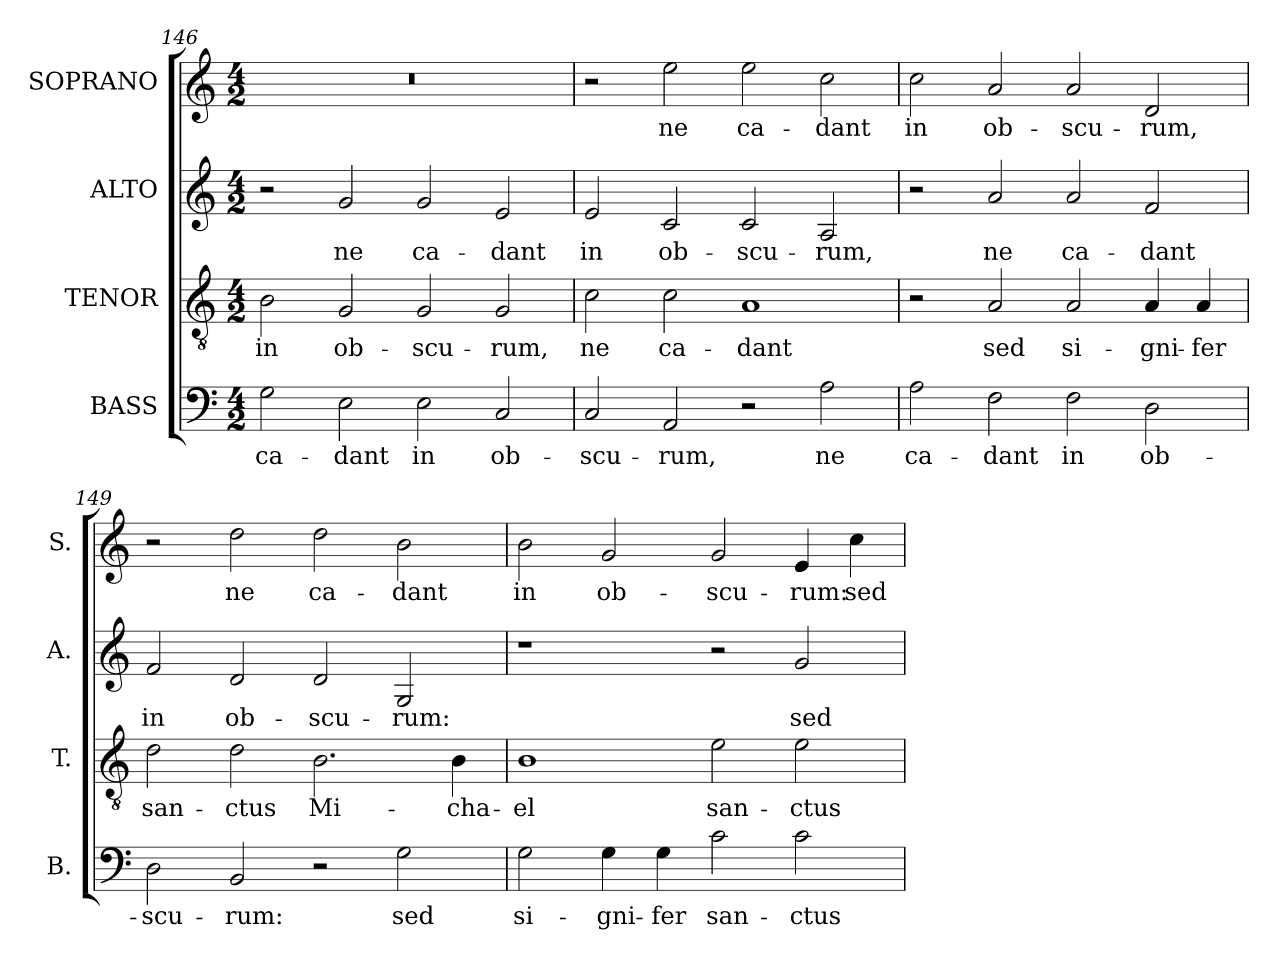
**kern	**text	**kern	**text	**kern	**text	**kern	**text
*part4	*part4	*part3	*part3	*part2	*part2	*part1	*part1
*staff4	*staff4	*staff3	*staff3	*staff2	*staff2	*staff1	*staff1
*I"BASS	*	*I"TENOR	*	*I"ALTO	*	*I"SOPRANO	*
*I'B.	*	*I'T.	*	*I'A.	*	*I'S.	*
*clefF4	*	*clefGv2	*	*clefG2	*	*clefG2	*
*	*	*ITrd7c12	*	*	*	*	*
*k[]	*	*k[]	*	*k[]	*	*k[]	*
*C:	*	*C:	*	*C:	*	*C:	*
*M4/2	*	*M4/2	*	*M4/2	*	*M4/2	*
=146	=146	=146	=146	=146	=146	=146	=146
!	!LO:LY:b:color=#000000	!	!	!	!	!	!
!	!	!	!LO:LY:b:color=#000000	!	!	!LO:N:vis=1	!
2Gi\	ca-	2BBi\	in	2r	.	0r	.
!	!LO:LY:b:color=#000000	!	!	!	!	!	!
!	!	!	!LO:LY:b:color=#000000	!	!	!	!
!	!	!	!	!	!LO:LY:b:color=#000000	!	!
2Ei\	-dant	2GGi/	ob-	2gi/	ne	.	.
!	!LO:LY:b:color=#000000	!	!	!	!	!	!
!	!	!	!LO:LY:b:color=#000000	!	!	!	!
!	!	!	!	!	!LO:LY:b:color=#000000	!	!
2Ei\	in	2GGi/	-scu-	2gi/	ca-	.	.
!	!LO:LY:b:color=#000000	!	!	!	!	!	!
!	!	!	!LO:LY:b:color=#000000	!	!	!	!
!	!	!	!	!	!LO:LY:b:color=#000000	!	!
2Ci/	ob-	2GGi/	-rum,	2ei/	-dant	.	.
=147	=147	=147	=147	=147	=147	=147	=147
!	!LO:LY:b:color=#000000	!	!	!	!	!	!
!	!	!	!LO:LY:b:color=#000000	!	!	!	!
!	!	!	!	!	!LO:LY:b:color=#000000	!	!
2Ci/	-scu-	2Ci\	ne	2ei/	in	2r	.
!	!LO:LY:b:color=#000000	!	!	!	!	!	!
!	!	!	!LO:LY:b:color=#000000	!	!	!	!
!	!	!	!	!	!LO:LY:b:color=#000000	!	!
!	!	!	!	!	!	!	!LO:LY:b:color=#000000
2AAi/	-rum,	2Ci\	ca-	2ci/	ob-	2eei\	ne
!	!	!	!LO:LY:b:color=#000000	!	!	!	!
!	!	!	!	!	!LO:LY:b:color=#000000	!	!
!	!	!	!	!	!	!	!LO:LY:b:color=#000000
2r	.	1AAi	-dant	2ci/	-scu-	2eei\	ca-
!	!LO:LY:b:color=#000000	!	!	!	!	!	!
!	!	!	!	!	!LO:LY:b:color=#000000	!	!
!	!	!	!	!	!	!	!LO:LY:b:color=#000000
2Ai\	ne	.	.	2Ai/	-rum,	2cci\	-dant
!!LO:PB:g=z
=148	=148	=148	=148	=148	=148	=148	=148
!	!LO:LY:b:color=#000000	!	!	!	!	!	!
!	!	!	!	!	!	!	!LO:LY:b:color=#000000
2Ai\	ca-	2r	.	2r	.	2cci\	in
!	!LO:LY:b:color=#000000	!	!	!	!	!	!
!	!	!	!LO:LY:b:color=#000000	!	!	!	!
!	!	!	!	!	!LO:LY:b:color=#000000	!	!
!	!	!	!	!	!	!	!LO:LY:b:color=#000000
2Fi\	-dant	2AAi/	sed	2ai/	ne	2ai/	ob-
!	!LO:LY:b:color=#000000	!	!	!	!	!	!
!	!	!	!LO:LY:b:color=#000000	!	!	!	!
!	!	!	!	!	!LO:LY:b:color=#000000	!	!
!	!	!	!	!	!	!	!LO:LY:b:color=#000000
2Fi\	in	2AAi/	si-	2ai/	ca-	2ai/	-scu-
!	!LO:LY:b:color=#000000	!	!	!	!	!	!
!	!	!	!LO:LY:b:color=#000000	!	!	!	!
!	!	!	!	!	!LO:LY:b:color=#000000	!	!
!	!	!	!	!	!	!	!LO:LY:b:color=#000000
2Di\	ob-	4AAi/	-gni-	2fi/	-dant	2di/	-rum,
!	!	!	!LO:LY:b:color=#000000	!	!	!	!
.	.	4AAi/	-fer	.	.	.	.
=149	=149	=149	=149	=149	=149	=149	=149
!	!LO:LY:b:color=#000000	!	!	!	!	!	!
!	!	!	!LO:LY:b:color=#000000	!	!	!	!
!	!	!	!	!	!LO:LY:b:color=#000000	!	!
2Di\	-scu-	2Di\	san-	2fi/	in	2r	.
!	!LO:LY:b:color=#000000	!	!	!	!	!	!
!	!	!	!LO:LY:b:color=#000000	!	!	!	!
!	!	!	!	!	!LO:LY:b:color=#000000	!	!
!	!	!	!	!	!	!	!LO:LY:b:color=#000000
2BBi/	-rum:	2Di\	-ctus	2di/	ob-	2ddi\	ne
!	!	!	!LO:LY:b:color=#000000	!	!	!	!
!	!	!	!	!	!LO:LY:b:color=#000000	!	!
!	!	!	!	!	!	!	!LO:LY:b:color=#000000
2r	.	2.BBi\	Mi-	2di/	-scu-	2ddi\	ca-
!	!LO:LY:b:color=#000000	!	!	!	!	!	!
!	!	!	!	!	!LO:LY:b:color=#000000	!	!
!	!	!	!	!	!	!	!LO:LY:b:color=#000000
2Gi\	sed	.	.	2Gi/	-rum:	2bi\	-dant
!	!	!	!LO:LY:b:color=#000000	!	!	!	!
.	.	4BBi\	-cha-	.	.	.	.
=150	=150	=150	=150	=150	=150	=150	=150
!	!LO:LY:b:color=#000000	!	!	!	!	!	!
!	!	!	!LO:LY:b:color=#000000	!	!	!	!
!	!	!	!	!	!	!	!LO:LY:b:color=#000000
2Gi\	si-	1BBi	-el	1r	.	2bi\	in
!	!LO:LY:b:color=#000000	!	!	!	!	!	!
!	!	!	!	!	!	!	!LO:LY:b:color=#000000
4Gi\	-gni-	.	.	.	.	2gi/	ob-
!	!LO:LY:b:color=#000000	!	!	!	!	!	!
4Gi\	-fer	.	.	.	.	.	.
!	!LO:LY:b:color=#000000	!	!	!	!	!	!
!	!	!	!LO:LY:b:color=#000000	!	!	!	!
!	!	!	!	!	!	!	!LO:LY:b:color=#000000
2ci\	san-	2Ei\	san-	2r	.	2gi/	-scu-
!	!LO:LY:b:color=#000000	!	!	!	!	!	!
!	!	!	!LO:LY:b:color=#000000	!	!	!	!
!	!	!	!	!	!LO:LY:b:color=#000000	!	!
!	!	!	!	!	!	!	!LO:LY:b:color=#000000
2ci\	-ctus	2Ei\	-ctus	2gi/	sed	4ei/	-rum:
!	!	!	!	!	!	!	!LO:LY:b:color=#000000
.	.	.	.	.	.	4cci\	sed
=	=	=	=	=	=	=	=
*-	*-	*-	*-	*-	*-	*-	*-
